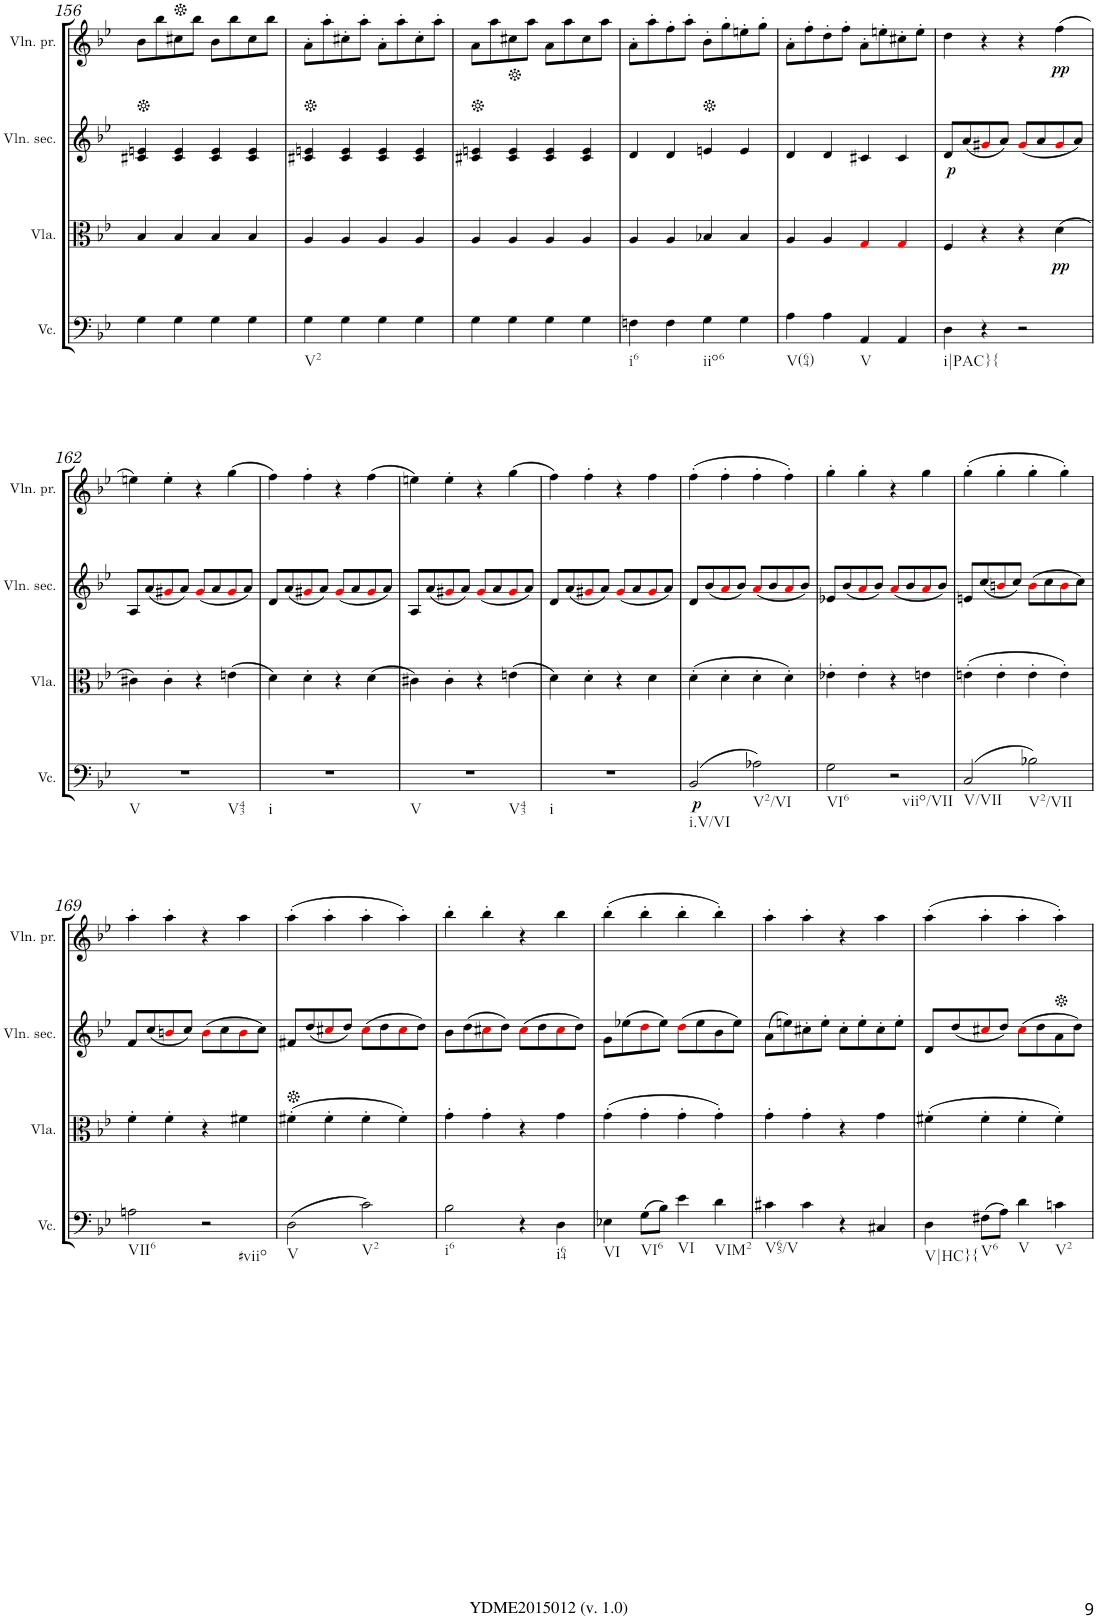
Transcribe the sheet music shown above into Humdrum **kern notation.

**kern	**dynam	**kern	**dynam	**kern	**dynam	**kern	**dynam
*part4	*part4	*part3	*part3	*part2	*part2	*part1	*part1
*staff4	*staff4	*staff3	*staff3	*staff2	*staff2	*staff1	*staff1
*I"Violoncelle	*	*I"Viola	*	*I"Violino secondo	*	*I"Violino primo	*
*I'Vc.	*	*I'Vla.	*	*I'Vln. sec.	*	*I'Vln. pr.	*
!!LO:PB:g=z
*clefF4	*	*clefC3	*	*clefG2	*	*clefG2	*
*k[b-e-]	*	*k[b-e-]	*	*k[b-e-]	*	*k[b-e-]	*
*M2/2	*	*M2/2	*	*M2/2	*	*M2/2	*
=156	=156	=156	=156	=156	=156	=156	=156
4G\	.	4B-/	.	4c#X/ 4en/	.	8b-\L	.
.	.	.	.	.	.	8bb-\	.
4G\	.	4B-/	.	4c#/ 4e/	.	8cc#X\	.
.	.	.	.	.	.	8bb-\J	.
4G\	.	4B-/	.	4c#/ 4e/	.	8b-\L	.
.	.	.	.	.	.	8bb-\	.
4G\	.	4B-/	.	4c#/ 4e/	.	8cc#\	.
.	.	.	.	.	.	8bb-\J	.
=157	=157	=157	=157	=157	=157	=157	=157
!LO:TX:b:t=V2	!	!	!	!	!	!	!
4G\	.	4A/	.	4c#X/ 4en/	.	8a'\L	.
.	.	.	.	.	.	8aa'\	.
4G\	.	4A/	.	4c#/ 4e/	.	8cc#X'\	.
.	.	.	.	.	.	8aa'\J	.
4G\	.	4A/	.	4c#/ 4e/	.	8a'\L	.
.	.	.	.	.	.	8aa'\	.
4G\	.	4A/	.	4c#/ 4e/	.	8cc#'\	.
.	.	.	.	.	.	8aa'\J	.
=158	=158	=158	=158	=158	=158	=158	=158
4G\	.	4A/	.	4c#X/ 4en/	.	8a\L	.
.	.	.	.	.	.	8aa\	.
4G\	.	4A/	.	4c#/ 4e/	.	8cc#X\	.
.	.	.	.	.	.	8aa\J	.
4G\	.	4A/	.	4c#/ 4e/	.	8a\L	.
.	.	.	.	.	.	8aa\	.
4G\	.	4A/	.	4c#/ 4e/	.	8cc#\	.
.	.	.	.	.	.	8aa\J	.
=159	=159	=159	=159	=159	=159	=159	=159
!LO:TX:b:t=i6	!	!	!	!	!	!	!
4Fn\	.	4A/	.	4d/	.	8a'\L	.
.	.	.	.	.	.	8aa'\	.
4F\	.	4A/	.	4d/	.	8ff'\	.
.	.	.	.	.	.	8aa'\J	.
!LO:TX:b:t=iio6	!	!	!	!	!	!	!
4G\	.	4B-X/	.	4en/	.	8b-'\L	.
.	.	.	.	.	.	8gg'\	.
4G\	.	4B-/	.	4e/	.	8een'\	.
.	.	.	.	.	.	8gg'\J	.
=160	=160	=160	=160	=160	=160	=160	=160
!LO:TX:b:t=V(64)	!	!	!	!	!	!	!
4A\	.	4A/	.	4d/	.	8a'\L	.
.	.	.	.	.	.	8ff'\	.
4A\	.	4A/	.	4d/	.	8dd'\	.
.	.	.	.	.	.	8ff'\J	.
!LO:TX:b:t=V	!	!	!	!	!	!	!
4AA/	.	4Gi/	.	4c#X/	.	8a'\L	.
.	.	.	.	.	.	8een'\	.
4AA/	.	4Gi/	.	4c#/	.	8cc#X'\	.
.	.	.	.	.	.	8ee'\J	.
=161	=161	=161	=161	=161	=161	=161	=161
!LO:TX:b:t=i|PAC}{	!	!	!	!	!	!	!
!	!	!	!	!	!LO:DY:b	!	!
4D\	.	4F/	.	8d/L	p	4dd\	.
.	.	.	.	(<8a/	.	.	.
4r	.	4r	.	8g#Xi/	.	4r	.
.	.	.	.	8a/J)	.	.	.
2r	.	4r	.	(<8g#i/L	.	4r	.
.	.	.	.	8a/	.	.	.
!	!	!	!LO:DY:b	!	!	!	!LO:DY:b
.	.	(>4d\	pp	8g#i/	.	(>4ff\	pp
.	.	.	.	8a/J)	.	.	.
!!LO:LB:g=z
=162	=162	=162	=162	=162	=162	=162	=162
!LO:TX:b:t=V	!	!	!	!	!	!	!
!LO:TX:b:t=V43	!	!	!	!	!	!	!
1r	.	4c#X\)	.	8A/L	.	4een\)	.
.	.	.	.	(<8a/	.	.	.
.	.	4c#'\	.	8g#Xi/	.	4ee'\	.
.	.	.	.	8a/J)	.	.	.
.	.	4r	.	(<8g#i/L	.	4r	.
.	.	.	.	8a/	.	.	.
.	.	(>4en\	.	8g#i/	.	(>4gg\	.
.	.	.	.	8a/J)	.	.	.
=163	=163	=163	=163	=163	=163	=163	=163
!LO:TX:b:t=i	!	!	!	!	!	!	!
1r	.	4d\)	.	8d/L	.	4ff\)	.
.	.	.	.	(<8a/	.	.	.
.	.	4d'\	.	8g#Xi/	.	4ff'\	.
.	.	.	.	8a/J)	.	.	.
.	.	4r	.	(<8g#i/L	.	4r	.
.	.	.	.	8a/	.	.	.
.	.	(>4d\	.	8g#i/	.	(>4ff\	.
.	.	.	.	8a/J)	.	.	.
=164	=164	=164	=164	=164	=164	=164	=164
!LO:TX:b:t=V	!	!	!	!	!	!	!
!LO:TX:b:t=V43	!	!	!	!	!	!	!
1r	.	4c#X\)	.	8A/L	.	4een\)	.
.	.	.	.	(<8a/	.	.	.
.	.	4c#'\	.	8g#Xi/	.	4ee'\	.
.	.	.	.	8a/J)	.	.	.
.	.	4r	.	(<8g#i/L	.	4r	.
.	.	.	.	8a/	.	.	.
.	.	(>4en\	.	8g#i/	.	(>4gg\	.
.	.	.	.	8a/J)	.	.	.
=165	=165	=165	=165	=165	=165	=165	=165
!LO:TX:b:t=i	!	!	!	!	!	!	!
1r	.	4d\)	.	8d/L	.	4ff\)	.
.	.	.	.	(<8a/	.	.	.
.	.	4d'\	.	8g#Xi/	.	4ff'\	.
.	.	.	.	8a/J)	.	.	.
.	.	4r	.	(<8g#i/L	.	4r	.
.	.	.	.	8a/	.	.	.
.	.	4d\	.	8g#i/	.	4ff\	.
.	.	.	.	8a/J)	.	.	.
=166	=166	=166	=166	=166	=166	=166	=166
!LO:TX:b:t=i.V/VI	!	!	!	!	!	!	!
!	!LO:DY:b	!	!	!	!	!	!
(>2BB-/	p	(>4d'\	.	8d/L	.	(>4ff'\	.
.	.	.	.	(<8b-/	.	.	.
.	.	4d'\	.	8ai/	.	4ff'\	.
.	.	.	.	8b-/J)	.	.	.
!LO:TX:b:t=V2/VI	!	!	!	!	!	!	!
2A-X\)	.	4d'\	.	(<8ai/L	.	4ff'\	.
.	.	.	.	8b-/	.	.	.
.	.	4d'\)	.	8ai/	.	4ff'\)	.
.	.	.	.	8b-/J)	.	.	.
=167	=167	=167	=167	=167	=167	=167	=167
!LO:TX:b:t=VI6	!	!	!	!	!	!	!
2G\	.	4e-X'\	.	8e-X/L	.	4gg'\	.
.	.	.	.	(<8b-/	.	.	.
.	.	4e-'\	.	8ai/	.	4gg'\	.
.	.	.	.	8b-/J)	.	.	.
!LO:TX:b:t=viio/VII	!	!	!	!	!	!	!
2r	.	4r	.	(<8ai/L	.	4r	.
.	.	.	.	8b-/	.	.	.
.	.	4en\	.	8ai/	.	4gg\	.
.	.	.	.	8b-/J)	.	.	.
=168	=168	=168	=168	=168	=168	=168	=168
!LO:TX:b:t=V/VII	!	!	!	!	!	!	!
(>2C/	.	(>4en'\	.	8en/L	.	(>4gg'\	.
.	.	.	.	(<8cc/	.	.	.
.	.	4e'\	.	8bni/	.	4gg'\	.
.	.	.	.	8cc/J)	.	.	.
!LO:TX:b:t=V2/VII	!	!	!	!	!	!	!
2B-X\)	.	4e'\	.	(>8bi\L	.	4gg'\	.
.	.	.	.	8cc\	.	.	.
.	.	4e'\)	.	8bi\	.	4gg'\)	.
.	.	.	.	8cc\J)	.	.	.
!!LO:LB:g=z
=169	=169	=169	=169	=169	=169	=169	=169
!LO:TX:b:t=VII6	!	!	!	!	!	!	!
2An\	.	4f'\	.	8f/L	.	4aa'\	.
.	.	.	.	(<8cc/	.	.	.
.	.	4f'\	.	8bni/	.	4aa'\	.
.	.	.	.	8cc/J)	.	.	.
!LO:TX:b:t=#viio	!	!	!	!	!	!	!
2r	.	4r	.	(>8bi\L	.	4r	.
.	.	.	.	8cc\	.	.	.
.	.	4f#X\	.	8bi\	.	4aa\	.
.	.	.	.	8cc\J)	.	.	.
=170	=170	=170	=170	=170	=170	=170	=170
!LO:TX:b:t=V	!	!	!	!	!	!	!
(>2D\	.	(>4f#X'\	.	8f#X/L	.	(>4aa'\	.
.	.	.	.	(<8dd/	.	.	.
.	.	4f#'\	.	8cc#Xi/	.	4aa'\	.
.	.	.	.	8dd/J)	.	.	.
!LO:TX:b:t=V2	!	!	!	!	!	!	!
2c\)	.	4f#'\	.	(>8cc#i\L	.	4aa'\	.
.	.	.	.	8dd\	.	.	.
.	.	4f#'\)	.	8cc#i\	.	4aa'\)	.
.	.	.	.	8dd\J)	.	.	.
=171	=171	=171	=171	=171	=171	=171	=171
!LO:TX:b:t=i6	!	!	!	!	!	!	!
2B-\	.	4g'\	.	8b-\L	.	4bb-'\	.
.	.	.	.	(>8dd\	.	.	.
.	.	4g'\	.	8cc#Xi\	.	4bb-'\	.
.	.	.	.	8dd\J)	.	.	.
4r	.	4r	.	(>8cc#i\L	.	4r	.
.	.	.	.	8dd\	.	.	.
!LO:TX:b:t=i64	!	!	!	!	!	!	!
4D\	.	4g\	.	8cc#i\	.	4bb-\	.
.	.	.	.	8dd\J)	.	.	.
=172	=172	=172	=172	=172	=172	=172	=172
!LO:TX:b:t=VI	!	!	!	!	!	!	!
4E-X\	.	(>4g'\	.	8g\L	.	(>4bb-'\	.
.	.	.	.	(>8ee-X\	.	.	.
!LO:TX:b:t=VI6	!	!	!	!	!	!	!
(>8G\L	.	4g'\	.	8ddi\	.	4bb-'\	.
8B-\J)	.	.	.	8ee-\J)	.	.	.
!LO:TX:b:t=VI	!	!	!	!	!	!	!
4e-\	.	4g'\	.	(>8ddi\L	.	4bb-'\	.
.	.	.	.	8ee-\	.	.	.
!LO:TX:b:t=VIM2	!	!	!	!	!	!	!
4d\	.	4g'\)	.	8b-\	.	4bb-'\)	.
.	.	.	.	8ee-\J)	.	.	.
=173	=173	=173	=173	=173	=173	=173	=173
!LO:TX:b:t=V65/V	!	!	!	!	!	!	!
4c#X\	.	4g'\	.	(>8a\L	.	4aa'\	.
.	.	.	.	8een\)	.	.	.
4c#\	.	4g'\	.	8cc#X'\	.	4aa'\	.
.	.	.	.	8ee'\J	.	.	.
4r	.	4r	.	8cc#'\L	.	4r	.
.	.	.	.	8ee'\	.	.	.
4C#X/	.	4g\	.	8cc#'\	.	4aa\	.
.	.	.	.	8ee'\J	.	.	.
=174	=174	=174	=174	=174	=174	=174	=174
!LO:TX:b:t=V|HC}{	!	!	!	!	!	!	!
4D\	.	(>4f#X'\	.	8d/L	.	(>4aa'\	.
.	.	.	.	(<8dd/	.	.	.
!LO:TX:b:t=V6	!	!	!	!	!	!	!
(>8F#X\L	.	4f#'\	.	8cc#Xi/	.	4aa'\	.
8A\J)	.	.	.	8dd/J)	.	.	.
!LO:TX:b:t=V	!	!	!	!	!	!	!
4d\	.	4f#'\	.	(>8cc#i\L	.	4aa'\	.
.	.	.	.	8dd\	.	.	.
!LO:TX:b:t=V2	!	!	!	!	!	!	!
4cn\	.	4f#'\)	.	8a\	.	4aa'\)	.
.	.	.	.	8dd\J)	.	.	.
=	=	=	=	=	=	=	=
*-	*-	*-	*-	*-	*-	*-	*-
